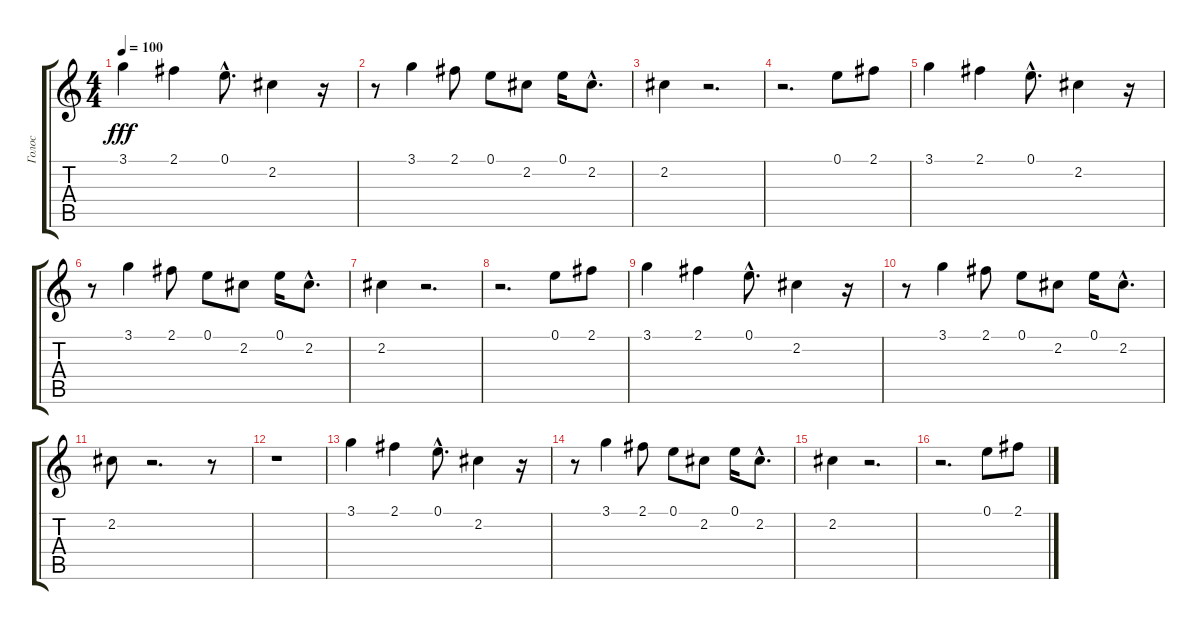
\track ("Голос" "Голос") {instrument acousticguitarsteel}
\staff {score tabs}
\tuning (E4 B3 G3 D3 A2 E2) {hide}
\ts (4 4)
\tempo 100
\clef g2
\ks c
3.1.4{dy fff} 2.1.4 0.1{hac}.8{d} 2.2.4 r.16 |
r.8 3.1.4 2.1.8 0.1.8 2.2.8 0.1.16 2.2{hac}.8{d} |
2.2.4 r.2{d} |
r.2{d} 0.1.8 2.1.8 |
3.1.4 2.1.4 0.1{hac}.8{d} 2.2.4 r.16 |
r.8 3.1.4 2.1.8 0.1.8 2.2.8 0.1.16 2.2{hac}.8{d} |
2.2.4 r.2{d} |
r.2{d} 0.1.8 2.1.8 |
3.1.4 2.1.4 0.1{hac}.8{d} 2.2.4 r.16 |
r.8 3.1.4 2.1.8 0.1.8 2.2.8 0.1.16 2.2{hac}.8{d} |
2.2.8 r.2{d} r.8 |
r.1 |
3.1.4 2.1.4 0.1{hac}.8{d} 2.2.4 r.16 |
r.8 3.1.4 2.1.8 0.1.8 2.2.8 0.1.16 2.2{hac}.8{d} |
2.2.4 r.2{d} |
r.2{d} 0.1.8 2.1.8
